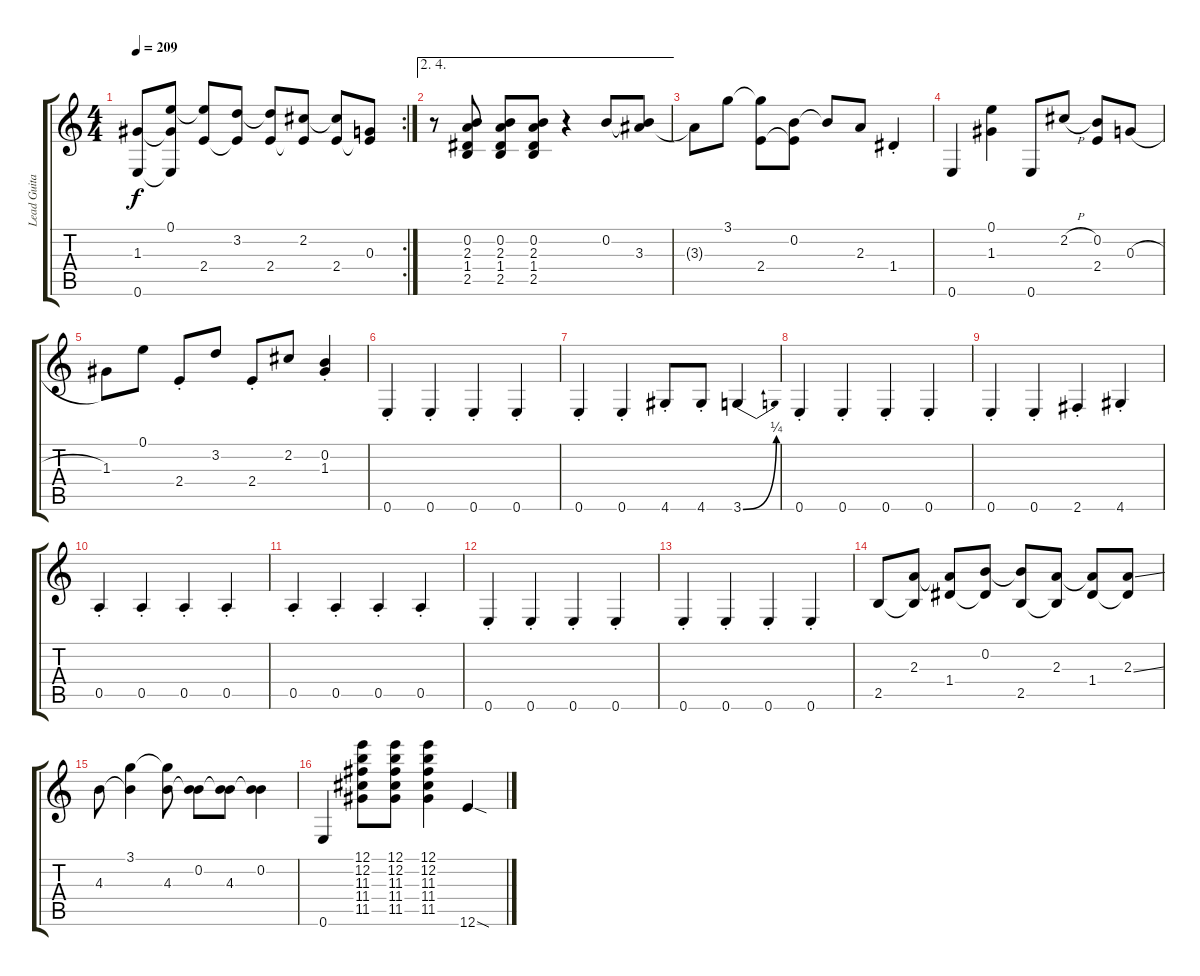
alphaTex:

\track ("Lead Guitar" "Lead Guita") {instrument electricguitarjazz}
\staff {score tabs}
\tuning (E4 B3 G3 D3 A2 E2) {hide}
\rc 2
\ts (4 4)
\tempo 209
\clef g2
\ks c
(1.3 0.6).8{dy f} (0.1 1.3{t} 0.6{t}).8 (0.1{t} 2.4).8 (3.2 2.4{t}).8 (3.2{t} 2.4).8 (2.2 2.4{t}).8 (2.2{t} 2.4).8 (0.3 2.4{t}).8 |
\ae (2 4)
r.8 (0.2 2.3 1.4 2.5).8 (0.2 2.3 1.4 2.5).8 (0.2 2.3 1.4 2.5).8 r.4 0.2.8 (0.2{t} 3.3).8 |
3.3{t}.8 3.1.8 (3.1{t} 2.4).8 (0.2 2.4{t}).8 0.2{t}.8 2.3.8 1.4{st}.4 |
0.6.4 (0.1 1.3).4 0.6.8 2.2{h}.8 (0.2 2.4).8 0.3{h}.8 |
1.3.8 0.1.8 2.4{st}.8 3.2.8 2.4{st}.8 2.2.8 (0.2{st} 1.3{st}).4 |
0.6{st}.4 0.6{st}.4 0.6{st}.4 0.6{st}.4 |
0.6{st}.4 0.6{st}.4 4.6{st}.8 4.6{st}.8 3.6{be (bend 0 0 60 1)}.4 |
0.6{st}.4 0.6{st}.4 0.6{st}.4 0.6{st}.4 |
0.6{st}.4 0.6{st}.4 2.6{st}.4 4.6{st}.4 |
0.5{st}.4 0.5{st}.4 0.5{st}.4 0.5{st}.4 |
0.5{st}.4 0.5{st}.4 0.5{st}.4 0.5{st}.4 |
0.6{st}.4 0.6{st}.4 0.6{st}.4 0.6{st}.4 |
0.6{st}.4 0.6{st}.4 0.6{st}.4 0.6{st}.4 |
2.5.8 (2.3 2.5{t}).8 (2.3{t} 1.4).8 (0.2 1.4{t}).8 (0.2{t} 2.5).8 (2.3 2.5{t}).8 (2.3{t} 1.4).8 (2.3{ss} 1.4{t}).8 |
4.3.8 (3.1 4.3{t}).4 (3.1{t} 4.3).8 (0.2 4.3{t}).8 (0.2{t} 4.3).8 (0.2 4.3{t}).4 |
0.6.4 (12.1 12.2 11.3 11.4 11.5).8 (12.1 12.2 11.3 11.4 11.5).8 (12.1 12.2 11.3 11.4 11.5).4 12.6{sod}.4
